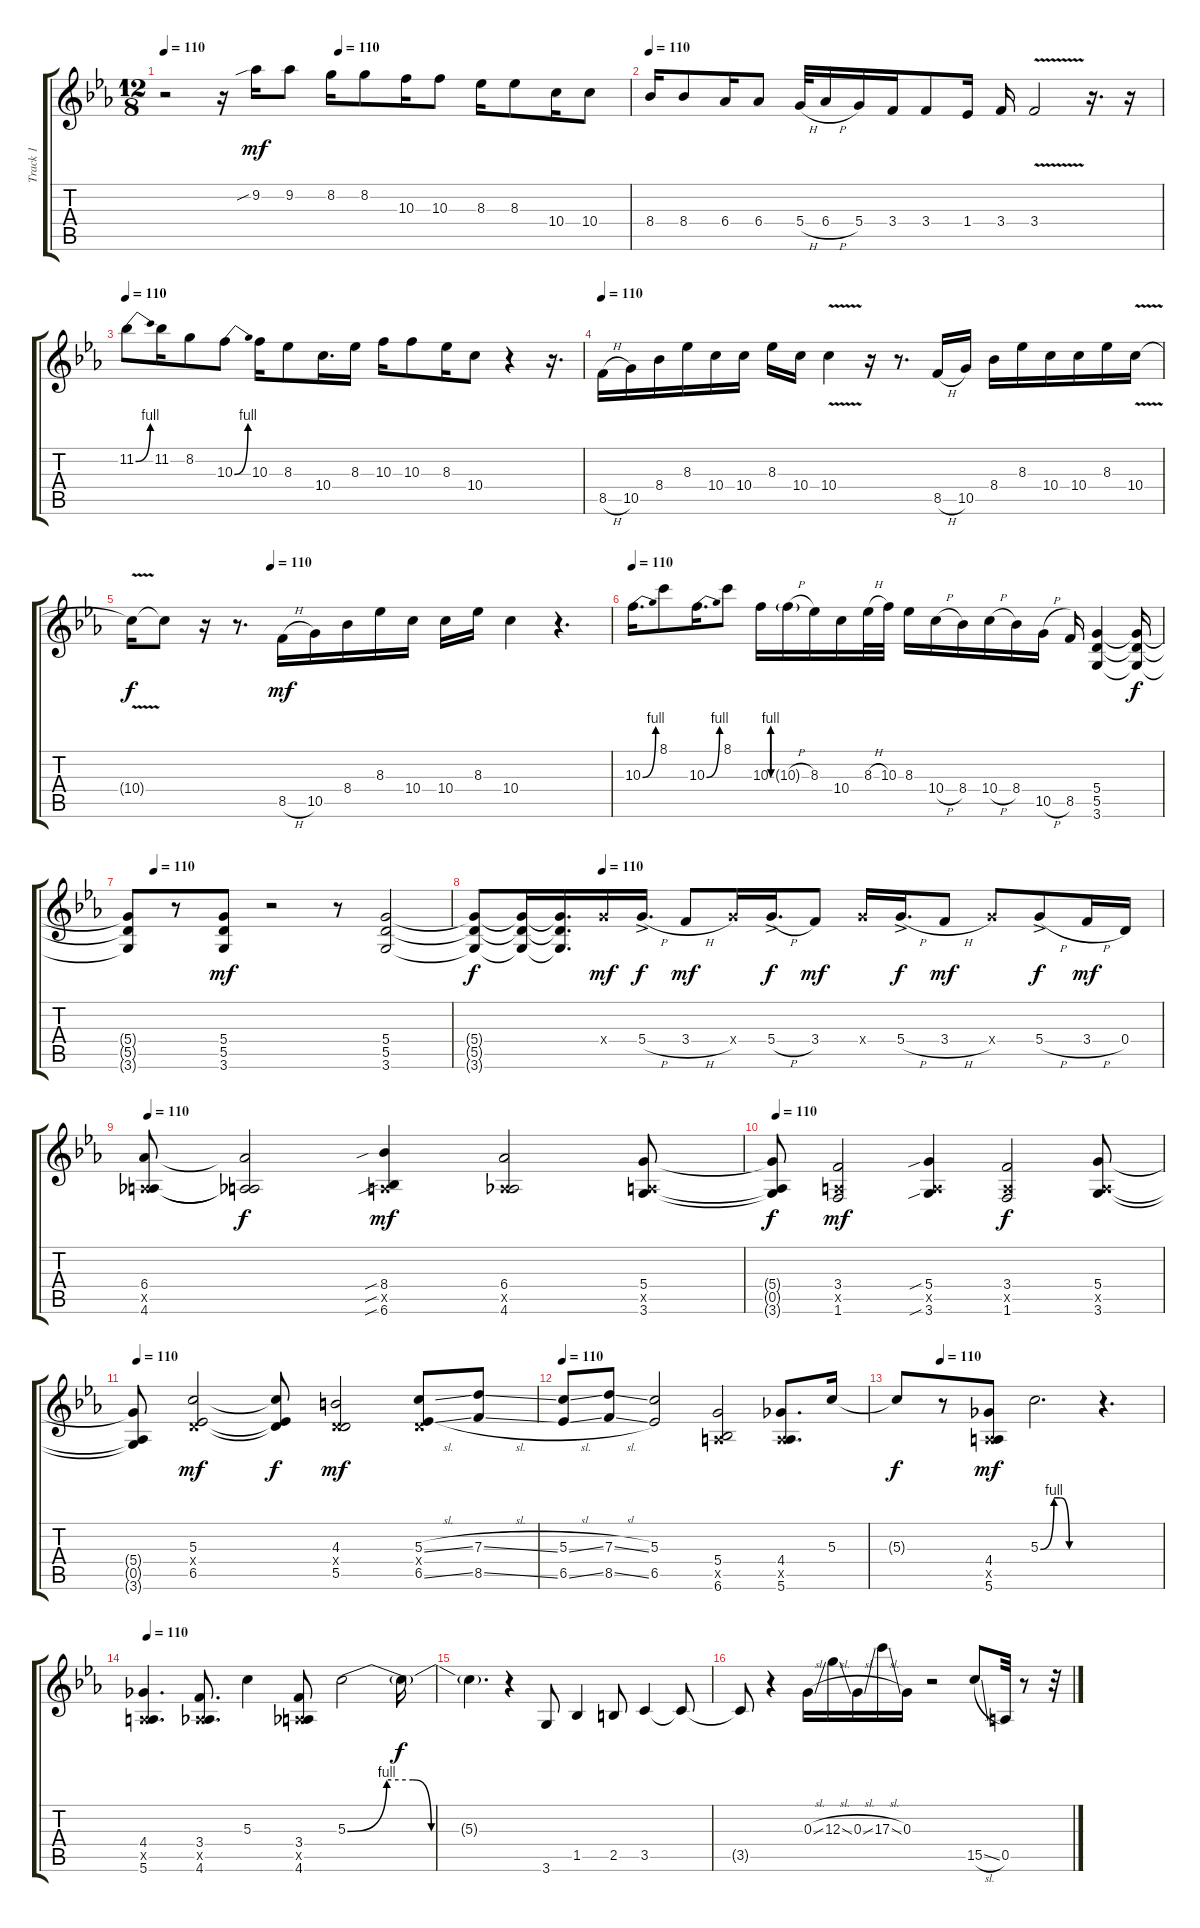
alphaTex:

\track ("Track 1" "Track 1") {instrument overdrivenguitar}
\staff {score tabs}
\tuning (E4 B3 G3 D3 A2 E2) {hide}
\ts (12 8)
\tempo 110
\tempo (110 0.375)
\clef g2
\ks cminor
r.2{dy mf} r.16 9.2{sib}.16 9.2.8 8.2.16 8.2.8 10.3.16 10.3.8 8.3.16 8.3.8 10.4.16 10.4.8 |
\tempo 110
8.4.16 8.4.8 6.4.16 6.4.8 5.4{h}.32 6.4{h}.16 5.4.16 3.4.16 3.4.8 1.4.16 3.4.16 3.4{v}.2 r.16{d} r.16 |
\tempo 110
11.2{be (bend 0 0 60 4)}.8 11.2.16 8.2.8 10.3{be (bend 0 0 60 4)}.8 10.3.16 8.3.8 10.4.16{d} 8.3.16 10.3.16 10.3.8 8.3.16 10.4.8 r.4 r.16{d} |
\tempo 110
8.5{h}.16 10.5.16 8.4.16 8.3.16 10.4.16 10.4.16 8.3.16 10.4.16 10.4{v}.4 r.16 r.8{d} 8.5{h}.16 10.5.16 8.4.16 8.3.16 10.4.16 10.4.16 8.3.16 10.4{v}.16 |
\tempo (110 0.2916666666666667)
10.4{t}.16{dy f} 10.4{t}.8 r.16 r.8{d} 8.5{h}.16{dy mf} 10.5.16 8.4.16 8.3.16 10.4.16 10.4.16 8.3.16 10.4.4 r.4{d} |
\tempo 110
10.3{be (bend 0 0 60 4)}.16{d} 8.1.8 10.3{be (bend 0 0 60 4)}.16{d} 8.1.8 10.3{be (custom 0 0 15 4 30 4 45 0 60 0)}.16 10.3{h g}.16 8.3.16 10.4.16 8.3{h}.32 10.3.32 8.3.16 10.4{h}.16 8.4.16 10.4{h}.16 8.4.16 10.5{h}.16 8.5.16 (5.4 5.5 3.6).4 (5.4{t} 5.5{t} 3.6{t}).16{dy f} |
\tempo (110 0.08333333333333333)
(5.4{t} 5.5{t} 3.6{t}).8 r.8 (5.4 5.5 3.6).8{dy mf} r.2 r.8 (5.4 5.5 3.6).2 |
\tempo (110 0.1875)
(5.4{t} 5.5{t} 3.6{t}).8{dy f} (5.4{t} 5.5{t} 3.6{t}).16 (5.4{t} 5.5{t} 3.6{t}).16{d} 5.4{x}.16{dy mf} 5.4{h ac}.16{d dy f} 3.4{h}.8{dy mf} 5.4{x}.16 5.4{h ac}.16{d dy f} 3.4.8{dy mf} 5.4{x}.16 5.4{h ac}.16{d dy f} 3.4{h}.8{dy mf} 5.4{x}.8 5.4{h ac}.8{dy f} 3.4{h}.16{dy mf} 0.4.16 |
\tempo 110
(6.4 0.5{x} 4.6).8 (6.4{t} 0.5{t} 4.6{t}).2{dy f} (8.4{sib} 0.5{sib x} 6.6{sib}).4{dy mf} (6.4 0.5{x} 4.6).2 (5.4 0.5{x} 3.6).8 |
\tempo 110
(5.4{t} 0.5{t} 3.6{t}).8{dy f} (3.4 0.5{x} 1.6).2{dy mf} (5.4{sib} 0.5{x} 3.6{sib}).4 (3.4 0.5{x} 1.6).2{dy f} (5.4 0.5{x} 3.6).8 |
\tempo 110
(5.4{t} 0.5{t} 3.6{t}).8 (5.3 0.4{x} 6.5).2{dy mf} (5.3{t} 0.4{t} 6.5{t}).8{dy f} (4.3 0.4{x} 5.5).2{dy mf} (5.3{sl} 0.4{x} 6.5{sl}).8 (7.3{sl} 8.5{sl}).8 |
\tempo 110
(5.3{sl} 6.5{sl}).8 (7.3{sl} 8.5{sl}).8 (5.3 6.5).2 (5.4 0.5{x} 6.6).2 (4.4 0.5{x} 5.6).8{d} 5.3.16 |
\tempo (110 0.16666666666666666)
5.3{t}.8{dy f} r.8 (4.4 0.5{x} 5.6).8{dy mf} 5.3{be (custom 0 0 15 4 22 4 32 0 45 0 60 0)}.2{d} r.4{d} |
\tempo 110
(4.4 0.5{x} 5.6).4{d} (3.4 0.5{x} 4.6).8{d} 5.3.4 (3.4 0.5{x} 4.6).8 5.3{be (custom 0 0 15 4 25 4 32 0 45 0 60 0)}.2 5.3{t}.16{dy f} |
5.3{t}.4{d} r.4 3.6.8 1.5.4 2.5.8 3.5.4 3.5{t}.8 |
3.5{t}.8 r.4 0.3{sl}.16 12.3{sl}.16 0.3{sl}.16 17.3{sl}.16 0.3.16 r.2 15.5{sl}.8 0.5.32 r.8 r.32
